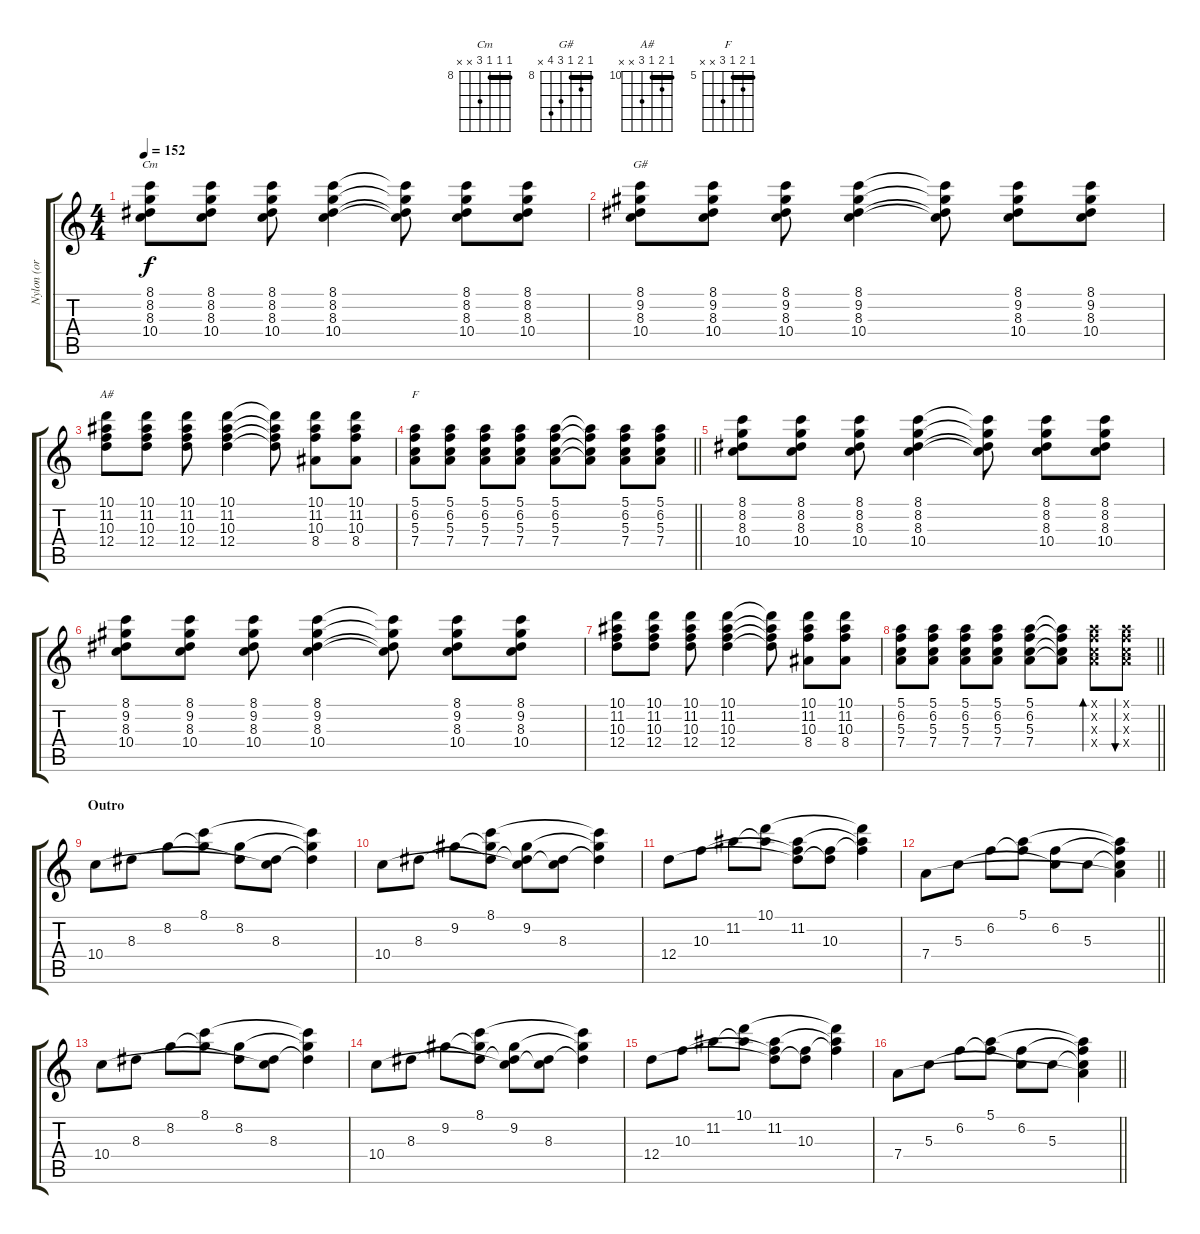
\track ("Nylon (or clean)" "Nylon (or ") {instrument acousticguitarnylon}
\staff {score tabs}
\tuning (E4 B3 G3 D3 A2 E2) {hide}
\chord ("Cm" 8 8 8 10 x x) {firstfret 8 barre 8}
\chord ("G#" 8 9 8 10 11 x) {firstfret 8 barre 8}
\chord ("A#" 10 11 10 12 x x) {firstfret 10 barre 10}
\chord ("F" 5 6 5 7 x x) {firstfret 5 barre 5}
\ts (4 4)
\tempo 152
\clef g2
\ks c
(8.1 8.2 8.3 10.4).8{ch "Cm" dy f} (8.1 8.2 8.3 10.4).8 (8.1 8.2 8.3 10.4).8 (8.1 8.2 8.3 10.4).4 (8.1{t} 8.2{t} 8.3{t} 10.4{t}).8 (8.1 8.2 8.3 10.4).8 (8.1 8.2 8.3 10.4).8 |
(8.1 9.2 8.3 10.4).8{ch "G#"} (8.1 9.2 8.3 10.4).8 (8.1 9.2 8.3 10.4).8 (8.1 9.2 8.3 10.4).4 (8.1{t} 9.2{t} 8.3{t} 10.4{t}).8 (8.1 9.2 8.3 10.4).8 (8.1 9.2 8.3 10.4).8 |
(10.1 11.2 10.3 12.4).8{ch "A#"} (10.1 11.2 10.3 12.4).8 (10.1 11.2 10.3 12.4).8 (10.1 11.2 10.3 12.4).4 (10.1{t} 11.2{t} 10.3{t} 12.4{t}).8 (10.1 11.2 10.3 8.4).8 (10.1 11.2 10.3 8.4).8 |
\barLineRight lightlight
(5.1 6.2 5.3 7.4).8{ch "F"} (5.1 6.2 5.3 7.4).8 (5.1 6.2 5.3 7.4).8 (5.1 6.2 5.3 7.4).8 (5.1 6.2 5.3 7.4).8 (5.1{t} 6.2{t} 5.3{t} 7.4{t}).8 (5.1 6.2 5.3 7.4).8 (5.1 6.2 5.3 7.4).8 |
(8.1 8.2 8.3 10.4).8 (8.1 8.2 8.3 10.4).8 (8.1 8.2 8.3 10.4).8 (8.1 8.2 8.3 10.4).4 (8.1{t} 8.2{t} 8.3{t} 10.4{t}).8 (8.1 8.2 8.3 10.4).8 (8.1 8.2 8.3 10.4).8 |
(8.1 9.2 8.3 10.4).8 (8.1 9.2 8.3 10.4).8 (8.1 9.2 8.3 10.4).8 (8.1 9.2 8.3 10.4).4 (8.1{t} 9.2{t} 8.3{t} 10.4{t}).8 (8.1 9.2 8.3 10.4).8 (8.1 9.2 8.3 10.4).8 |
(10.1 11.2 10.3 12.4).8 (10.1 11.2 10.3 12.4).8 (10.1 11.2 10.3 12.4).8 (10.1 11.2 10.3 12.4).4 (10.1{t} 11.2{t} 10.3{t} 12.4{t}).8 (10.1 11.2 10.3 8.4).8 (10.1 11.2 10.3 8.4).8 |
\barLineRight lightlight
(5.1 6.2 5.3 7.4).8 (5.1 6.2 5.3 7.4).8 (5.1 6.2 5.3 7.4).8 (5.1 6.2 5.3 7.4).8 (5.1 6.2 5.3 7.4).8 (5.1{t} 6.2{t} 5.3{t} 7.4{t}).8 (5.1{x} 6.2{x} 5.3{x} 7.4{x}).8{bd 60} (5.1{x} 6.2{x} 5.3{x} 7.4{x}).8{bu 60} |
\section ("" "Outro")
10.4.8 8.3.8 8.2.8 (8.1 8.2{t}).8 (8.2 8.3{t}).8 (8.3 10.4{t}).8 (8.1{t} 8.2{t} 8.3{t}).4 |
10.4.8 8.3.8 9.2.8 (8.1 9.2{t} 8.3{t}).8 (9.2 8.3{t} 10.4{t}).8 (8.3 10.4{t}).8 (8.1{t} 9.2{t} 8.3{t}).4 |
12.4.8 10.3.8 11.2.8 (10.1 11.2{t}).8 (11.2 10.3{t} 12.4{t}).8 (10.3 12.4{t}).8 (10.1{t} 11.2{t} 10.3{t}).4 |
\barLineRight lightlight
7.4.8 5.3.8 6.2.8 (5.1 6.2{t}).8 (6.2 5.3{t}).8 5.3.8 (5.1{t} 6.2{t} 5.3{t} 7.4{t}).4 |
10.4.8{volume 10} 8.3.8 8.2.8 (8.1 8.2{t}).8 (8.2 8.3{t}).8 (8.3 10.4{t}).8 (8.1{t} 8.2{t} 8.3{t}).4 |
10.4.8 8.3.8 9.2.8 (8.1 9.2{t} 8.3{t}).8 (9.2 8.3{t} 10.4{t}).8 (8.3 10.4{t}).8 (8.1{t} 9.2{t} 8.3{t}).4 |
12.4.8 10.3.8 11.2.8 (10.1 11.2{t}).8 (11.2 10.3{t} 12.4{t}).8 (10.3 12.4{t}).8 (10.1{t} 11.2{t} 10.3{t}).4 |
\barLineRight lightlight
7.4.8 5.3.8 6.2.8 (5.1 6.2{t}).8 (6.2 5.3{t}).8 5.3.8 (5.1{t} 6.2{t} 5.3{t} 7.4{t}).4
